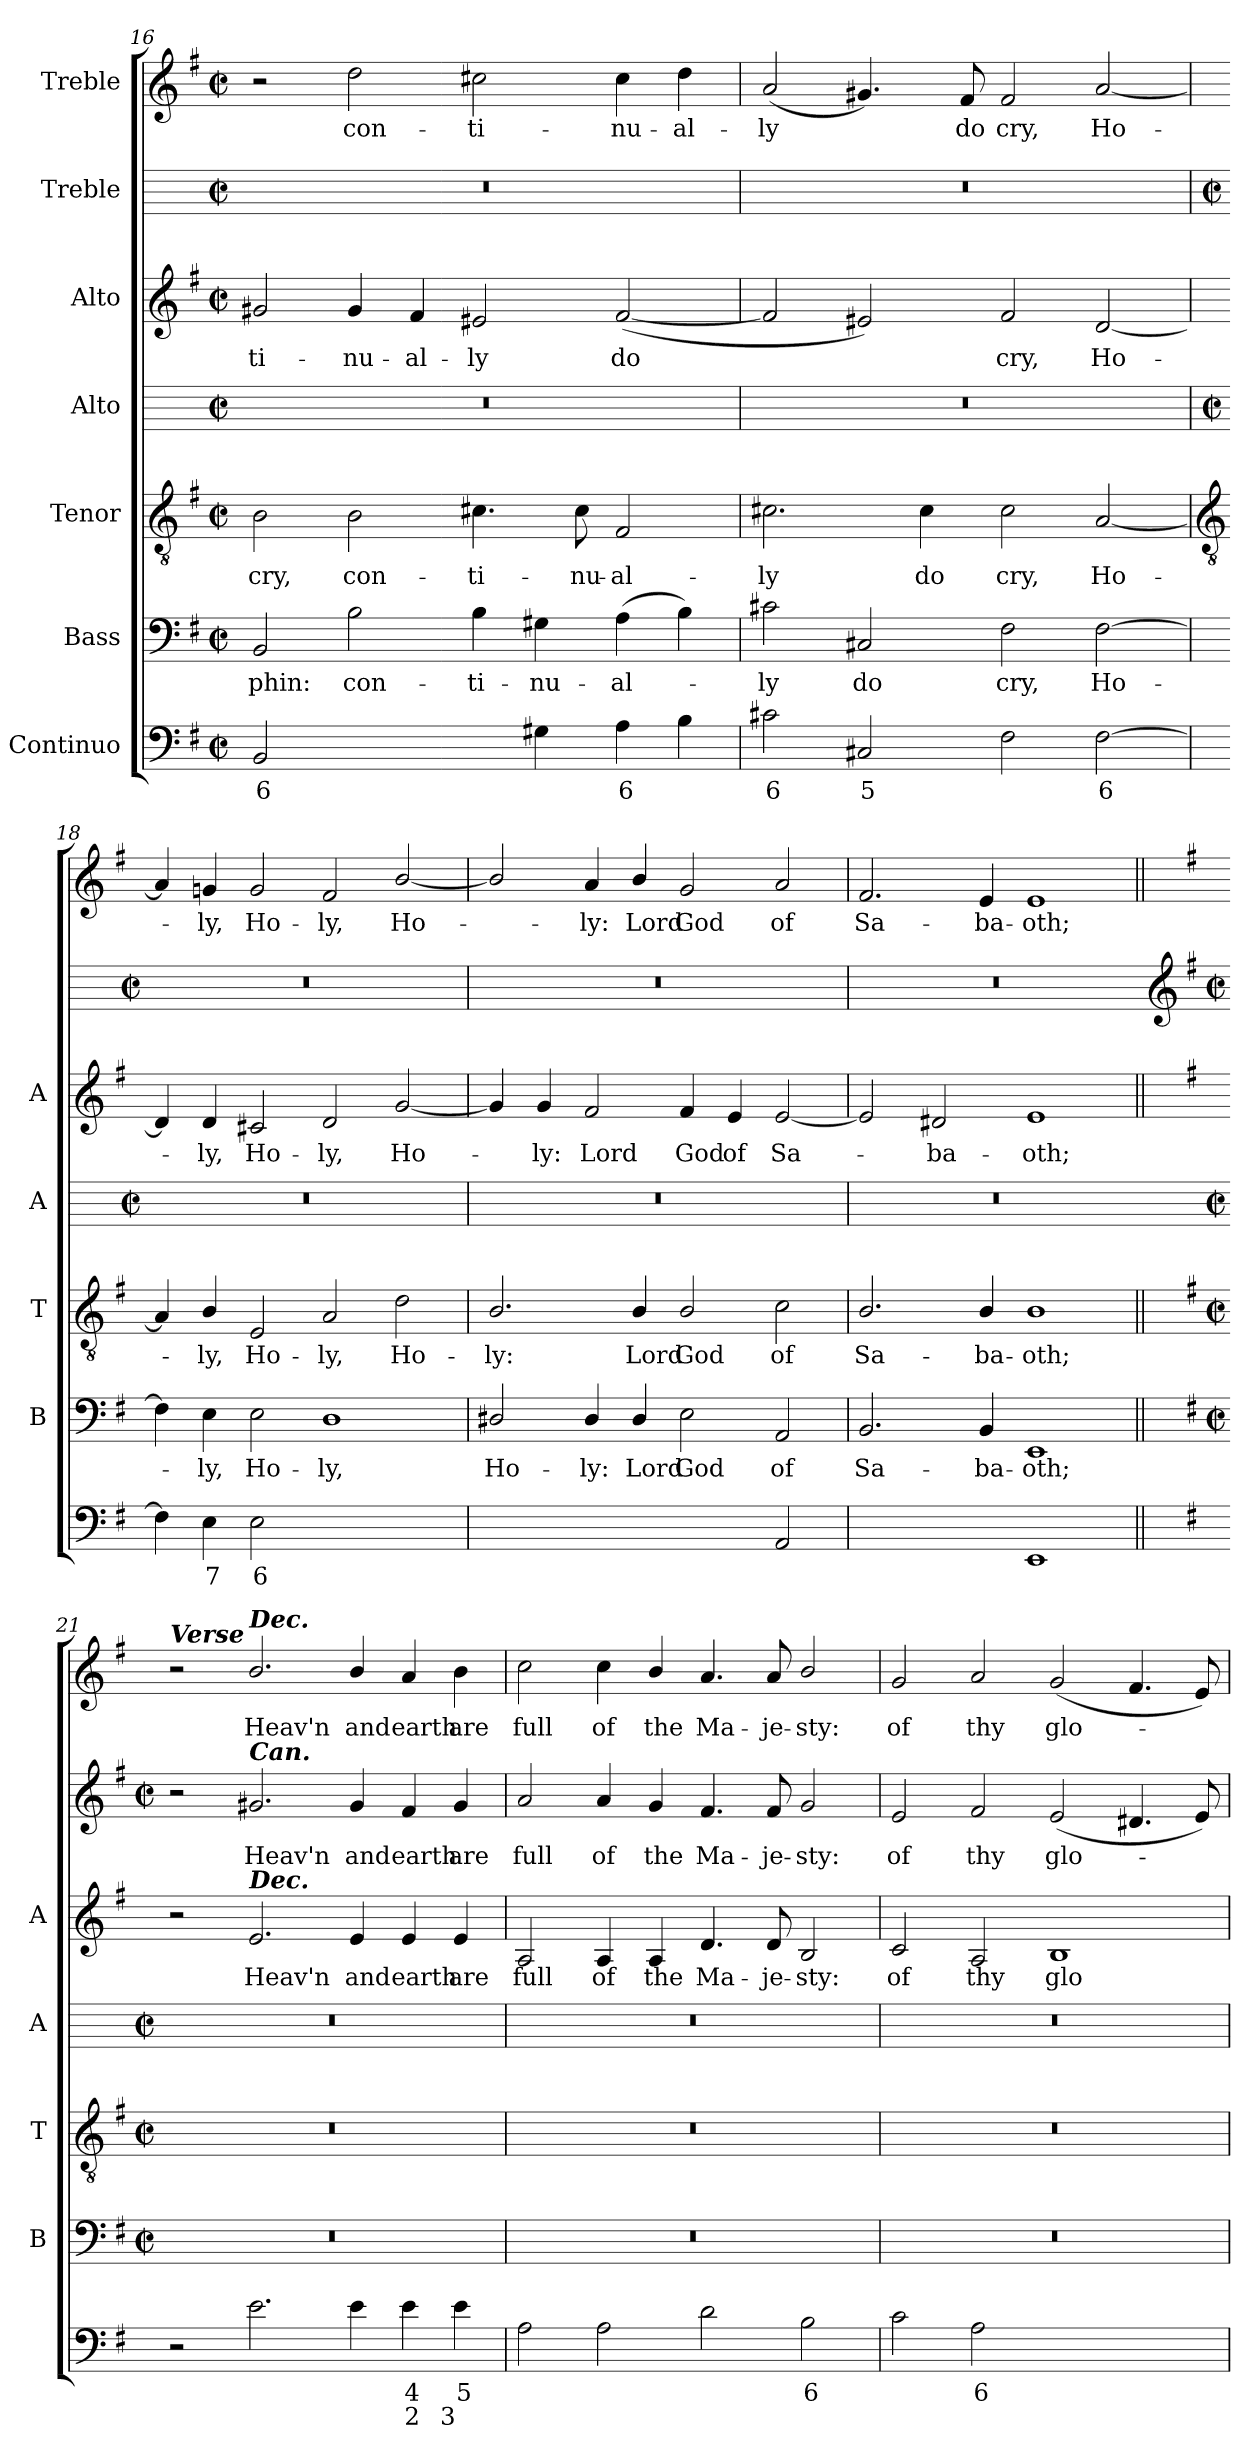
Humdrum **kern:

**kern	**text	**text	**kern	**text	**kern	**text	**kern	**kern	**text	**kern	**text	**kern	**text
*part7	*part7	*part7	*part6	*part6	*part5	*part5	*part4	*part3	*part3	*part2	*part2	*part1	*part1
*staff7	*staff7	*staff7	*staff6	*staff6	*staff5	*staff5	*staff4	*staff3	*staff3	*staff2	*staff2	*staff1	*staff1
*I"Continuo	*	*	*I"Bass	*	*I"Tenor	*	*I"Alto	*I"Alto	*	*I"Treble	*	*I"Treble	*
*	*	*	*I'B	*	*I'T	*	*I'A	*I'A	*	*	*	*	*
*clefF4	*	*	*clefF4	*	*clefGv2	*	*	*clefG2	*	*	*	*clefG2	*
*k[f#]	*	*	*k[f#]	*	*k[f#]	*	*	*k[f#]	*	*	*	*k[f#]	*
*G:	*	*	*G:	*	*G:	*	*	*G:	*	*	*	*G:	*
*M4/2	*	*	*M4/2	*	*M4/2	*	*M4/2	*M4/2	*	*M4/2	*	*M4/2	*
*met(c|)	*	*	*met(c|)	*	*met(c|)	*	*met(c|)	*met(c|)	*	*met(c|)	*	*met(c|)	*
=16	=16	=16	=16	=16	=16	=16	=16	=16	=16	=16	=16	=16	=16
!	!LO:LY:b	!	!	!LO:LY:b	!	!LO:LY:b	!	!	!LO:LY:b	!	!	!	!
2BB	6	.	2BB	-phin:	2B	cry,	0r	2g#X	-ti-	0r	.	2r	.
!	!LO:LY:b	!	!	!LO:LY:b	!	!LO:LY:b	!	!	!LO:LY:b	!	!	!	!LO:LY:b
[4Byy	6	.	2B	con-	2B	con-	.	4g#	-nu-	.	.	2dd	con-
!	!LO:LY:b	!	!	!	!	!	!	!	!LO:LY:b	!	!	!	!
4Byy_	5	.	.	.	.	.	.	4f#	-al-	.	.	.	.
!	!LO:LY:b	!	!	!LO:LY:b	!	!LO:LY:b	!	!	!LO:LY:b	!	!	!	!LO:LY:b
4Byy]	2	.	4B	-ti-	4.c#X	-ti-	.	2e#X	-ly	.	.	2cc#X	-ti-
!	!	!	!	!LO:LY:b	!	!	!	!	!	!	!	!	!
4G#X	.	.	4G#X	-nu-	.	.	.	.	.	.	.	.	.
!	!	!	!	!	!	!LO:LY:b	!	!	!	!	!	!	!
.	.	.	.	.	8c#	-nu-	.	.	.	.	.	.	.
!	!LO:LY:b	!	!	!LO:LY:b	!	!LO:LY:b	!	!	!LO:LY:b	!	!	!	!LO:LY:b
4A	6	.	(>4A	-al-	2F#	-al-	.	(<[2f#	do	.	.	4cc#	-nu-
!	!	!	!	!	!	!	!	!	!	!	!	!	!LO:LY:b
4B	.	.	4B)	.	.	.	.	.	.	.	.	4dd	-al-
=17	=17	=17	=17	=17	=17	=17	=17	=17	=17	=17	=17	=17	=17
!	!LO:LY:b	!	!	!LO:LY:b	!	!LO:LY:b	!	!	!	!	!	!	!LO:LY:b
2c#X	6	.	2c#X	ly	2.c#X	-ly	0r	2f#]	.	0r	.	(<2a	-ly
!	!LO:LY:b	!	!	!LO:LY:b	!	!	!	!	!	!	!	!	!
2C#X	5	.	2C#X	do	.	.	.	2e#X)	.	.	.	4.g#X)	.
!	!	!	!	!	!	!LO:LY:b	!	!	!	!	!	!	!
.	.	.	.	.	4c#	do	.	.	.	.	.	.	.
!	!	!	!	!	!	!	!	!	!	!	!	!	!LO:LY:b
.	.	.	.	.	.	.	.	.	.	.	.	8f#	do
!	!	!	!	!LO:LY:b	!	!LO:LY:b	!	!	!LO:LY:b	!	!	!	!LO:LY:b
2F#	.	.	2F#	cry,	2c#	cry,	.	2f#	cry,	.	.	2f#	cry,
!	!LO:LY:b	!	!	!LO:LY:b	!	!LO:LY:b	!	!	!LO:LY:b	!	!	!	!LO:LY:b
[2F#	6	.	[2F#	Ho-	[2A	Ho-	.	[2d	Ho-	.	.	[2a	Ho-
!!LO:LB:g=z
=18	=18	=18	=18	=18	=18	=18	=18	=18	=18	=18	=18	=18	=18
*	*	*	*	*	*clefGv2	*	*	*	*	*	*	*	*
*	*	*	*	*	*	*	*M4/2	*	*	*M4/2	*	*	*
*	*	*	*	*	*	*	*met(c|)	*	*	*met(c|)	*	*	*
4F#]	.	.	4F#]	.	4A]	.	0r	4d]	.	0r	.	4a]	.
!	!LO:LY:b	!	!	!LO:LY:b	!	!LO:LY:b	!	!	!LO:LY:b	!	!	!	!LO:LY:b
4E	7	.	4E	ly,	4B/	ly,	.	4d	ly,	.	.	4gn	ly,
!	!LO:LY:b	!	!	!LO:LY:b	!	!LO:LY:b	!	!	!LO:LY:b	!	!	!	!LO:LY:b
2E	6	.	2E	Ho-	2E	Ho-	.	2c#X	Ho-	.	.	2g	Ho-
!	!LO:LY:b	!	!	!LO:LY:b	!	!LO:LY:b	!	!	!LO:LY:b	!	!	!	!LO:LY:b
[2Dyy	5	.	1D	-ly,	2A	-ly,	.	2d	-ly,	.	.	2f#	-ly,
!	!LO:LY:b	!	!	!	!	!LO:LY:b	!	!	!LO:LY:b	!	!	!	!LO:LY:b
2Dyy]	6	.	.	.	2d	Ho-	.	[2g	Ho-	.	.	[2b/	Ho-
=19	=19	=19	=19	=19	=19	=19	=19	=19	=19	=19	=19	=19	=19
!	!LO:LY:b	!LO:LY:b	!	!LO:LY:b	!	!LO:LY:b	!	!	!	!	!	!	!
[2D#Xyy	6	4	2D#X/	Ho-	2.B/	-ly:	0r	4g]	.	0r	.	2b/]	.
!	!	!	!	!	!	!	!	!	!LO:LY:b	!	!	!	!
.	.	.	.	.	.	.	.	4g	ly:	.	.	.	.
!	!LO:LY:b	!LO:LY:b	!	!LO:LY:b	!	!	!	!	!LO:LY:b	!	!	!	!LO:LY:b
2D#yy]	5	6	4D#/	-ly:	.	.	.	2f#	Lord	.	.	4a	ly:
!	!	!	!	!LO:LY:b	!	!LO:LY:b	!	!	!	!	!	!	!LO:LY:b
.	.	.	4D#/	Lord	4B/	Lord	.	.	.	.	.	4b/	Lord
!	!LO:LY:b	!	!	!LO:LY:b	!	!LO:LY:b	!	!	!LO:LY:b	!	!	!	!LO:LY:b
[4Eyy	9	.	2E	God	2B/	God	.	4f#	God	.	.	2g	God
!	!LO:LY:b	!	!	!	!	!	!	!	!LO:LY:b	!	!	!	!
4Eyy]	8	.	.	.	.	.	.	4e	of	.	.	.	.
!	!	!	!	!LO:LY:b	!	!LO:LY:b	!	!	!LO:LY:b	!	!	!	!LO:LY:b
2AA	.	.	2AA	of	2c	of	.	[2e	Sa-	.	.	2a	of
=20	=20	=20	=20	=20	=20	=20	=20	=20	=20	=20	=20	=20	=20
!	!LO:LY:b	!LO:LY:b	!	!LO:LY:b	!	!LO:LY:b	!	!	!	!	!	!	!LO:LY:b
[2BByy	6	4	2.BB	Sa-	2.B/	Sa-	0r	2e]	.	0r	.	2.f#	Sa-
!	!LO:LY:b	!LO:LY:b	!	!	!	!	!	!	!LO:LY:b	!	!	!	!
2BByy]	5	3	.	.	.	.	.	2d#X	ba-	.	.	.	.
!	!	!	!	!LO:LY:b	!	!LO:LY:b	!	!	!	!	!	!	!LO:LY:b
.	.	.	4BB	-ba-	4B/	-ba-	.	.	.	.	.	4e	-ba-
!	!	!	!	!LO:LY:b	!	!LO:LY:b	!	!	!LO:LY:b	!	!	!	!LO:LY:b
1EE	.	.	1EE	-oth;	1B	-oth;	.	1e	-oth;	.	.	1e	-oth;
!!LO:LB:g=z
=21||	=21||	=21||	=21||	=21||	=21||	=21||	=21	=21||	=21||	=21	=21||	=21||	=21||
*	*	*	*	*	*	*	*	*	*	*clefG2	*	*	*
*	*	*	*	*	*	*	*	*	*	*k[f#]	*	*	*
*	*	*	*	*	*	*	*	*	*	*G:	*	*	*
*	*	*	*M4/2	*	*M4/2	*	*M4/2	*	*	*M4/2	*	*	*
*	*	*	*met(c|)	*	*met(c|)	*	*met(c|)	*	*	*met(c|)	*	*	*
!	!	!	!	!	!	!	!	!	!	!	!	!LO:TX:a:Bi:t=Verse	!
2r	.	.	0r	.	0r	.	0r	2r	.	2r	.	2r	.
!	!	!	!	!	!	!	!	!	!	!	!	!LO:TX:a:Bi:t=Dec.	!
!	!	!	!	!	!	!	!	!	!	!LO:TX:a:Bi:t=Can.	!	!	!
!	!	!	!	!	!	!	!	!LO:TX:a:Bi:t=Dec.	!	!	!	!	!
!	!	!	!	!	!	!	!	!	!LO:LY:b	!	!LO:LY:b	!	!LO:LY:b
2.e	.	.	.	.	.	.	.	2.e	Heav'n	2.g#X/	Heav'n	2.b/	Heav'n
!	!	!	!	!	!	!	!	!	!LO:LY:b	!	!LO:LY:b	!	!LO:LY:b
4e	.	.	.	.	.	.	.	4e	and	4g#/	and	4b/	and
!	!LO:LY:b	!LO:LY:b	!	!	!	!	!	!	!LO:LY:b	!	!LO:LY:b	!	!LO:LY:b
4e	4	2	.	.	.	.	.	4e	earth	4f#	earth	4a	earth
!	!LO:LY:b	!LO:LY:b	!	!	!	!	!	!	!LO:LY:b	!	!LO:LY:b	!	!LO:LY:b
4e	5	3	.	.	.	.	.	4e	are	4g#	are	4b	are
=22	=22	=22	=22	=22	=22	=22	=22	=22	=22	=22	=22	=22	=22
!	!	!	!	!	!	!	!	!	!LO:LY:b	!	!LO:LY:b	!	!LO:LY:b
2A	.	.	0r	.	0r	.	0r	2A	full	2a	full	2cc	full
!	!	!	!	!	!	!	!	!	!LO:LY:b	!	!LO:LY:b	!	!LO:LY:b
2A	.	.	.	.	.	.	.	4A	of	4a	of	4cc	of
!	!	!	!	!	!	!	!	!	!LO:LY:b	!	!LO:LY:b	!	!LO:LY:b
.	.	.	.	.	.	.	.	4A	the	4g	the	4b/	the
!	!	!	!	!	!	!	!	!	!LO:LY:b	!	!LO:LY:b	!	!LO:LY:b
2d	.	.	.	.	.	.	.	4.d	Ma-	4.f#	Ma-	4.a	Ma-
!	!	!	!	!	!	!	!	!	!LO:LY:b	!	!LO:LY:b	!	!LO:LY:b
.	.	.	.	.	.	.	.	8d	-je-	8f#	-je-	8a	-je-
!	!LO:LY:b	!	!	!	!	!	!	!	!LO:LY:b	!	!LO:LY:b	!	!LO:LY:b
2B	6	.	.	.	.	.	.	2B	-sty:	2g	-sty:	2b/	-sty:
=23	=23	=23	=23	=23	=23	=23	=23	=23	=23	=23	=23	=23	=23
!	!	!	!	!	!	!	!	!	!LO:LY:b	!	!LO:LY:b	!	!LO:LY:b
2c	.	.	0r	.	0r	.	0r	2c	of	2e	of	2g	of
!	!LO:LY:b	!	!	!	!	!	!	!	!LO:LY:b	!	!LO:LY:b	!	!LO:LY:b
2A	6	.	.	.	.	.	.	2A	thy	2f#	thy	2a	thy
!	!LO:LY:b	!LO:LY:b	!	!	!	!	!	!	!LO:LY:b	!	!LO:LY:b	!	!LO:LY:b
[2Byy	6	4	.	.	.	.	.	1B	glo-	(<2e	glo-	(<2g	glo-
!	!LO:LY:b	!LO:LY:b	!	!	!	!	!	!	!	!	!	!	!
2Byy]	5	3	.	.	.	.	.	.	.	4.d#X	.	4.f#	.
.	.	.	.	.	.	.	.	.	.	8e)	.	8e)	.
=	=	=	=	=	=	=	=	=	=	=	=	=	=
*-	*-	*-	*-	*-	*-	*-	*-	*-	*-	*-	*-	*-	*-
